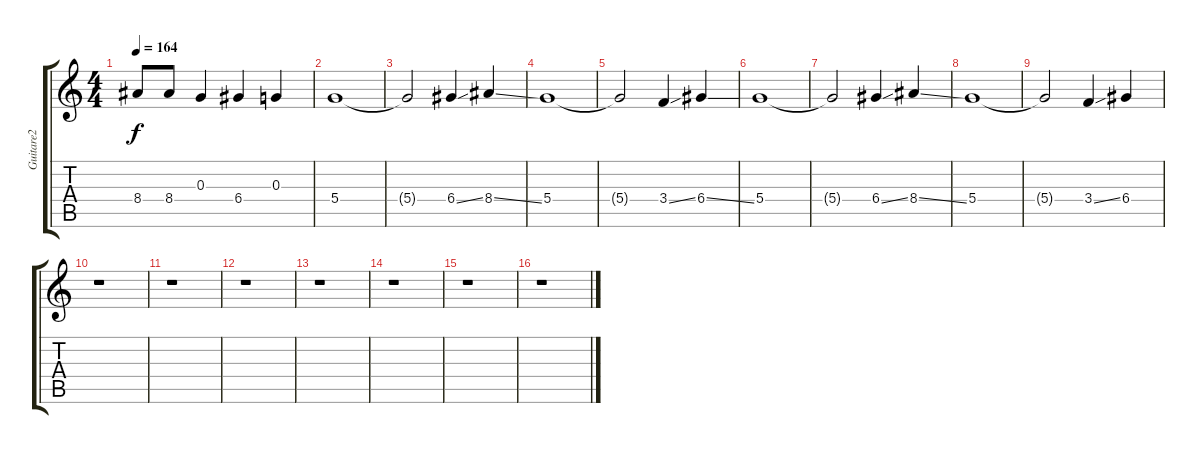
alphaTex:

\track ("Guitare2" "Guitare2") {instrument electricguitarclean}
\staff {score tabs}
\tuning (E4 B3 G3 D3 A2 E2) {hide}
\ts (4 4)
\tempo 164
\clef g2
\ks c
8.4{t}.8{dy f} 8.4.8 0.3.4 6.4.4 0.3.4 |
5.4.1 |
5.4{t}.2 6.4{ss}.4 8.4{ss}.4 |
5.4.1 |
5.4{t}.2 3.4{ss}.4 6.4{ss}.4 |
5.4.1 |
5.4{t}.2 6.4{ss}.4 8.4{ss}.4 |
5.4.1 |
5.4{t}.2 3.4{ss}.4 6.4.4 |
r.1 |
r.1 |
r.1 |
r.1 |
r.1 |
r.1 |
r.1
